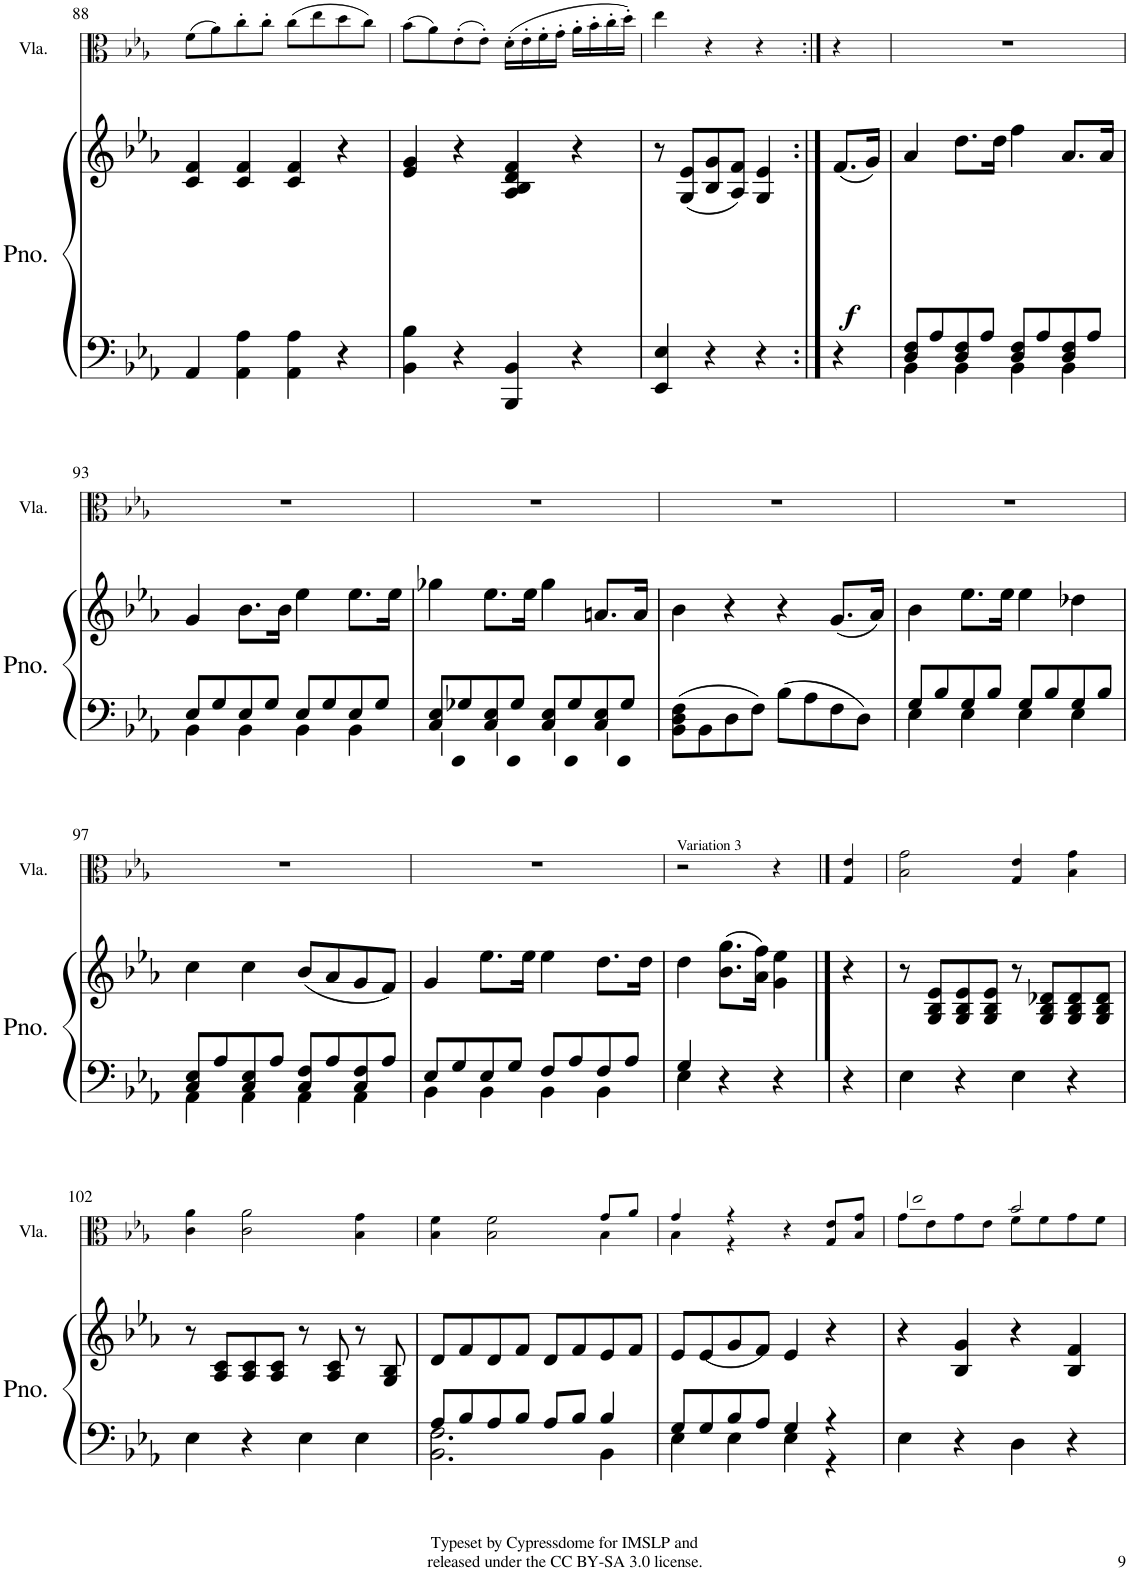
**kern	**kern	**dynam	**kern
*part2	*part2	*part2	*part1
*staff3	*staff2	*staff2/3	*staff1
*I"Piano	*	*	*I"Viola
*I'Pno.	*	*	*I'Vla.
!!LO:PB:g=z
*clefF4	*clefG2	*	*clefC3
*k[b-e-a-]	*k[b-e-a-]	*	*k[b-e-a-]
*M4/4	*M4/4	*	*M4/4
=88	=88	=88	=88
4AA-/	4c/ 4f/	.	(8f\L
.	.	.	8a-\)
4AA-\ 4A-\	4c/ 4f/	.	8cc'\
.	.	.	8cc'\J
4AA-\ 4A-\	4c/ 4f/	.	(8cc\L
.	.	.	8ee-\
4r	4r	.	8dd\
.	.	.	8cc\J)
=89	=89	=89	=89
4BB-\ 4B-\	4e-/ 4g/	.	(8b-\L
.	.	.	8a-\)
4r	4r	.	(8e-'\
.	.	.	8e-'\J)
4BBB-/ 4BB-/	4A-/ 4B-/ 4d/ 4f/	.	(16d'\LL
.	.	.	16e-'\
.	.	.	16f'\
.	.	.	16g'\JJ
4r	4r	.	16a-'\LL
.	.	.	16b-'\
.	.	.	16cc'\
.	.	.	16dd'\JJ)
=90	=90	=90	=90
4EE-/ 4E-/	8r	.	4ee-\
.	(8G/ 8e-/L	.	.
4r	8B-/ 8g/	.	4r
.	8A-/ 8f/J)	.	.
4r	4G/ 4e-/	.	4r
=91:|!	=91:|!	=91:|!	=91:|!
!	!	!LO:DY:b	!
4r	(8.f/L	f	4r
.	16g/Jk)	.	.
=92	=92	=92	=92
*^	*	*	*
8D/ 8F/L	4BB-\	4a-/	.	1r
8A-/	.	.	.	.
8D/ 8F/	4BB-\	8.dd\L	.	.
8A-/J	.	.	.	.
.	.	16dd\Jk	.	.
8D/ 8F/L	4BB-\	4ff\	.	.
8A-/	.	.	.	.
8D/ 8F/	4BB-\	8.a-/L	.	.
8A-/J	.	.	.	.
.	.	16a-/Jk	.	.
!!LO:LB:g=z
=93	=93	=93	=93	=93
8E-/L	4BB-\	4g/	.	1r
8G/	.	.	.	.
8E-/	4BB-\	8.b-\L	.	.
8G/J	.	.	.	.
.	.	16b-\Jk	.	.
8E-/L	4BB-\	4ee-\	.	.
8G/	.	.	.	.
8E-/	4BB-\	8.ee-\L	.	.
8G/J	.	.	.	.
.	.	16ee-\Jk	.	.
=94	=94	=94	=94	=94
8C/ 8E-/L	4BB-\	4gg-X\	.	1r
8G-X/	.	.	.	.
8C/ 8E-/	4BB-\	8.ee-\L	.	.
8G-/J	.	.	.	.
.	.	16ee-\Jk	.	.
8C/ 8E-/L	4BB-\	4gg-\	.	.
8G-/	.	.	.	.
8C/ 8E-/	4BB-\	8.an/L	.	.
8G-/J	.	.	.	.
.	.	16a/Jk	.	.
*v	*v	*	*	*
=95	=95	=95	=95
8BB-\ 8D\ 8F\L	4b-\	.	1r
8BB-\	.	.	.
8D\	4r	.	.
8F\J	.	.	.
8B-\L	4r	.	.
8A-\	.	.	.
8F\	(8.g/L	.	.
8D\J	.	.	.
.	16a-/Jk)	.	.
=96	=96	=96	=96
*^	*	*	*
8G/L	4E-\	4b-\	.	1r
8B-/	.	.	.	.
8G/	4E-\	8.ee-\L	.	.
8B-/J	.	.	.	.
.	.	16ee-\Jk	.	.
8G/L	4E-\	4ee-\	.	.
8B-/	.	.	.	.
8G/	4E-\	4dd-X\	.	.
8B-/J	.	.	.	.
!!LO:LB:g=z
=97	=97	=97	=97	=97
8C/ 8E-/L	4AA-\	4cc\	.	1r
8A-/	.	.	.	.
8C/ 8E-/	4AA-\	4cc\	.	.
8A-/J	.	.	.	.
8C/ 8F/L	4AA-\	(8b-/L	.	.
8A-/	.	8a-/	.	.
8C/ 8F/	4AA-\	8g/	.	.
8A-/J	.	8f/J)	.	.
=98	=98	=98	=98	=98
8E-/L	4BB-\	4g/	.	1r
8G/	.	.	.	.
8E-/	4BB-\	8.ee-\L	.	.
8G/J	.	.	.	.
.	.	16ee-\Jk	.	.
8F/L	4BB-\	4ee-\	.	.
8A-/	.	.	.	.
8F/	4BB-\	8.dd\L	.	.
8A-/J	.	.	.	.
.	.	16dd\Jk	.	.
=99	=99	=99	=99	=99
!	!	!	!	!LO:TX:a:t=Variation 3
4G/	4E-\	4dd\	.	2r
4r	4ryy	(8.b-\ 8.gg\L	.	.
.	.	16a-\ 16ff\Jk)	.	.
4r	4ryy	4g\ 4ee-\	.	4r
*v	*v	*	*	*
==100	==100	==100	==100
4r	4r	.	4G/ 4e-/
=101	=101	=101	=101
4E-\	8r	.	2B-\ 2g\
.	8G/ 8B-/ 8e-/L	.	.
4r	8G/ 8B-/ 8e-/	.	.
.	8G/ 8B-/ 8e-/J	.	.
4E-\	8r	.	4G/ 4e-/
.	8G/ 8B-/ 8d-X/L	.	.
4r	8G/ 8B-/ 8d-/	.	4B-\ 4g\
.	8G/ 8B-/ 8d-/J	.	.
!!LO:LB:g=z
=102	=102	=102	=102
4E-\	8r	.	4c\ 4a-\
.	8A-/ 8c/L	.	.
4r	8A-/ 8c/	.	2c\ 2a-\
.	8A-/ 8c/J	.	.
4E-\	8r	.	.
.	8A-/ 8c/	.	.
4E-\	8r	.	4B-\ 4g\
.	8G/ 8B-/	.	.
=103	=103	=103	=103
*^	*	*	*^
8A-/L	2.BB-\ 2.F\	8d/L	.	4B-\ 4f\	4ryy
8B-/	.	8f/	.	.	.
8A-/	.	8d/	.	2B-\ 2f\	2ryy
8B-/J	.	8f/J	.	.	.
8A-/L	.	8d/L	.	.	.
8B-/J	.	8f/	.	.	.
4B-/	4BB-\	8e-/	.	8g/L	4B-\
.	.	8f/J	.	8a-/J	.
=104	=104	=104	=104	=104	=104
8G/L	4E-\	8e-/L	.	4g/	4B-\
8G/	.	(8e-/	.	.	.
8B-/	4E-\	8g/	.	4r	4r
8A-/J	.	8f/J)	.	.	.
4G/	4E-\	4e-/	.	4r	2ryy
4r	4r	4r	.	8G/ 8e-/L	.
.	.	.	.	8B-/ 8g/J	.
*v	*v	*	*	*	*
=105	=105	=105	=105	=105
4E-\	4r	.	2b-/	8g\L
.	.	.	.	8e-\
4r	4B-/ 4g/	.	.	8g\
.	.	.	.	8e-\J
4D\	4r	.	2b-/	8f\L
.	.	.	.	8f\
4r	4B-/ 4f/	.	.	8g\
.	.	.	.	8f\J
*	*	*	*v	*v
=	=	=	=
*-	*-	*-	*-
